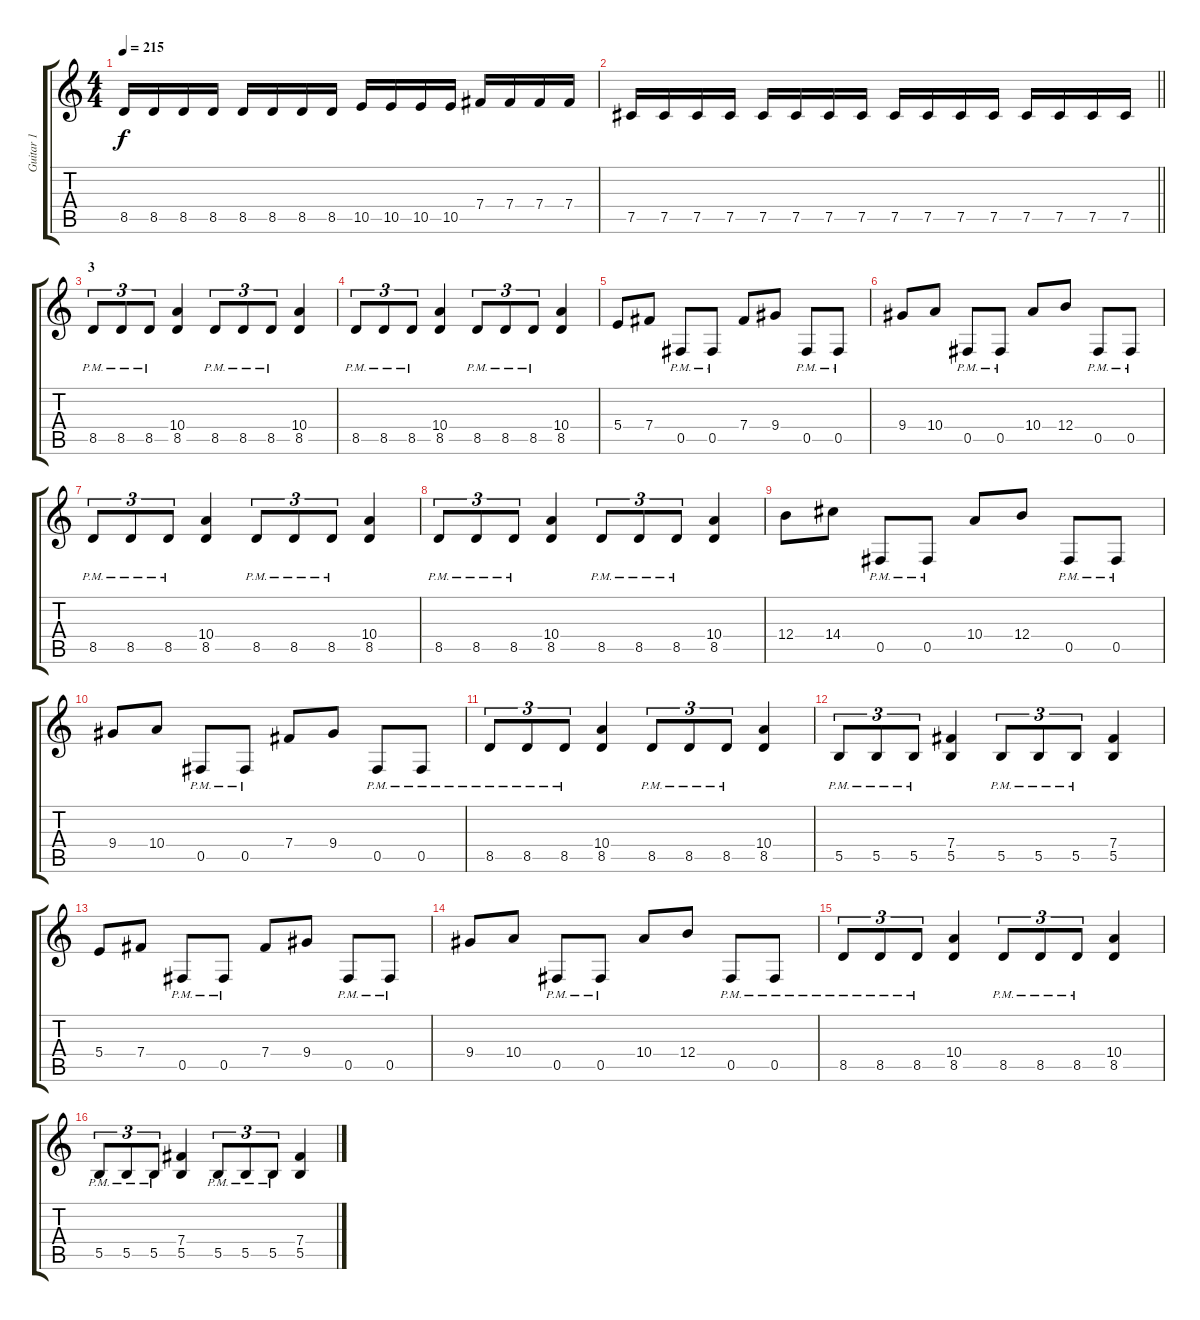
\track ("Guitar 1" "Guitar 1") {instrument distortionguitar}
\staff {score tabs}
\tuning (Db4 Ab3 E3 B2 Gb2 Db2) {hide}
\ts (4 4)
\tempo 215
\clef g2
\ks c
8.5.16{dy f} 8.5.16 8.5.16 8.5.16 8.5.16 8.5.16 8.5.16 8.5.16 10.5.16 10.5.16 10.5.16 10.5.16 7.4.16 7.4.16 7.4.16 7.4.16 |
\barLineRight lightlight
7.5.16 7.5.16 7.5.16 7.5.16 7.5.16 7.5.16 7.5.16 7.5.16 7.5.16 7.5.16 7.5.16 7.5.16 7.5.16 7.5.16 7.5.16 7.5.16 |
\section ("" "3")
8.5{pm}.8{tu (3 2)} 8.5{pm}.8{tu (3 2)} 8.5{pm}.8{tu (3 2)} (10.4 8.5).4 8.5{pm}.8{tu (3 2)} 8.5{pm}.8{tu (3 2)} 8.5{pm}.8{tu (3 2)} (10.4 8.5).4 |
8.5{pm}.8{tu (3 2)} 8.5{pm}.8{tu (3 2)} 8.5{pm}.8{tu (3 2)} (10.4 8.5).4 8.5{pm}.8{tu (3 2)} 8.5{pm}.8{tu (3 2)} 8.5{pm}.8{tu (3 2)} (10.4 8.5).4 |
5.4.8 7.4.8 0.5{pm}.8 0.5{pm}.8 7.4.8 9.4.8 0.5{pm}.8 0.5{pm}.8 |
9.4.8 10.4.8 0.5{pm}.8 0.5{pm}.8 10.4.8 12.4.8 0.5{pm}.8 0.5{pm}.8 |
8.5{pm}.8{tu (3 2)} 8.5{pm}.8{tu (3 2)} 8.5{pm}.8{tu (3 2)} (10.4 8.5).4 8.5{pm}.8{tu (3 2)} 8.5{pm}.8{tu (3 2)} 8.5{pm}.8{tu (3 2)} (10.4 8.5).4 |
8.5{pm}.8{tu (3 2)} 8.5{pm}.8{tu (3 2)} 8.5{pm}.8{tu (3 2)} (10.4 8.5).4 8.5{pm}.8{tu (3 2)} 8.5{pm}.8{tu (3 2)} 8.5{pm}.8{tu (3 2)} (10.4 8.5).4 |
12.4.8 14.4.8 0.5{pm}.8 0.5{pm}.8 10.4.8 12.4.8 0.5{pm}.8 0.5{pm}.8 |
9.4.8 10.4.8 0.5{pm}.8 0.5{pm}.8 7.4.8 9.4.8 0.5{pm}.8 0.5{pm}.8 |
8.5{pm}.8{tu (3 2)} 8.5{pm}.8{tu (3 2)} 8.5{pm}.8{tu (3 2)} (10.4 8.5).4 8.5{pm}.8{tu (3 2)} 8.5{pm}.8{tu (3 2)} 8.5{pm}.8{tu (3 2)} (10.4 8.5).4 |
5.5{pm}.8{tu (3 2)} 5.5{pm}.8{tu (3 2)} 5.5{pm}.8{tu (3 2)} (7.4 5.5).4 5.5{pm}.8{tu (3 2)} 5.5{pm}.8{tu (3 2)} 5.5{pm}.8{tu (3 2)} (7.4 5.5).4 |
5.4.8 7.4.8 0.5{pm}.8 0.5{pm}.8 7.4.8 9.4.8 0.5{pm}.8 0.5{pm}.8 |
9.4.8 10.4.8 0.5{pm}.8 0.5{pm}.8 10.4.8 12.4.8 0.5{pm}.8 0.5{pm}.8 |
8.5{pm}.8{tu (3 2)} 8.5{pm}.8{tu (3 2)} 8.5{pm}.8{tu (3 2)} (10.4 8.5).4 8.5{pm}.8{tu (3 2)} 8.5{pm}.8{tu (3 2)} 8.5{pm}.8{tu (3 2)} (10.4 8.5).4 |
5.5{pm}.8{tu (3 2)} 5.5{pm}.8{tu (3 2)} 5.5{pm}.8{tu (3 2)} (7.4 5.5).4 5.5{pm}.8{tu (3 2)} 5.5{pm}.8{tu (3 2)} 5.5{pm}.8{tu (3 2)} (7.4 5.5).4
